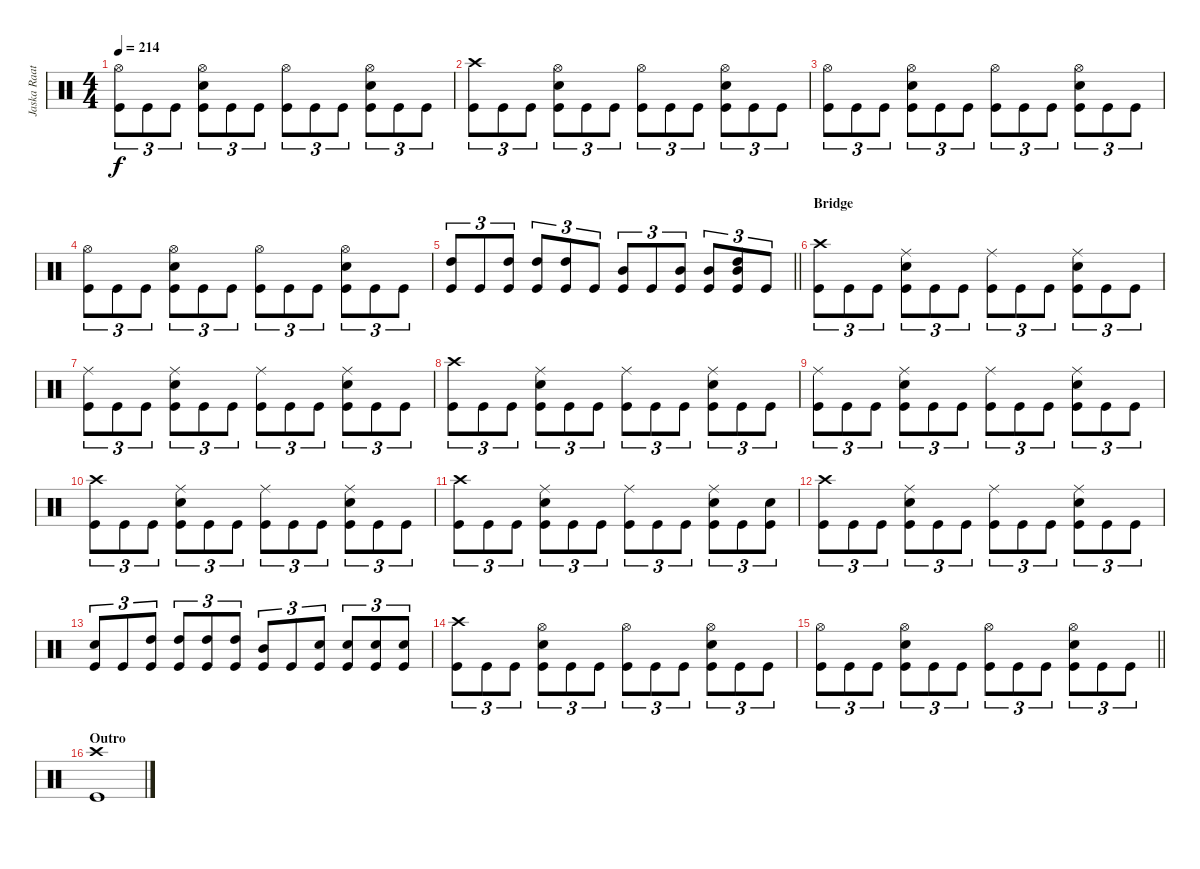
\track ("Jaska Raatikainen" "Jaska Raat") {instrument percussion}
\staff {score}
\articulation defaults
\ts (4 4)
\tempo 214
\clef neutral
\ks c
("Hi-Hat (open)" "Kick (hit)").8{tu (3 2) dy f} "Kick (hit)".8{tu (3 2)} "Kick (hit)".8{tu (3 2)} ("Hi-Hat (open)" "Snare (hit) 2" "Kick (hit)").8{tu (3 2)} "Kick (hit)".8{tu (3 2)} "Kick (hit)".8{tu (3 2)} ("Hi-Hat (open)" "Kick (hit)").8{tu (3 2)} "Kick (hit)".8{tu (3 2)} "Kick (hit)".8{tu (3 2)} ("Hi-Hat (open)" "Snare (hit) 2" "Kick (hit)").8{tu (3 2)} "Kick (hit)".8{tu (3 2)} "Kick (hit)".8{tu (3 2)} |
("Crash high (hit)" "Kick (hit)").8{tu (3 2)} "Kick (hit)".8{tu (3 2)} "Kick (hit)".8{tu (3 2)} ("Hi-Hat (open)" "Snare (hit) 2" "Kick (hit)").8{tu (3 2)} "Kick (hit)".8{tu (3 2)} "Kick (hit)".8{tu (3 2)} ("Hi-Hat (open)" "Kick (hit)").8{tu (3 2)} "Kick (hit)".8{tu (3 2)} "Kick (hit)".8{tu (3 2)} ("Hi-Hat (open)" "Snare (hit) 2" "Kick (hit)").8{tu (3 2)} "Kick (hit)".8{tu (3 2)} "Kick (hit)".8{tu (3 2)} |
("Hi-Hat (open)" "Kick (hit)").8{tu (3 2)} "Kick (hit)".8{tu (3 2)} "Kick (hit)".8{tu (3 2)} ("Hi-Hat (open)" "Snare (hit) 2" "Kick (hit)").8{tu (3 2)} "Kick (hit)".8{tu (3 2)} "Kick (hit)".8{tu (3 2)} ("Hi-Hat (open)" "Kick (hit)").8{tu (3 2)} "Kick (hit)".8{tu (3 2)} "Kick (hit)".8{tu (3 2)} ("Hi-Hat (open)" "Snare (hit) 2" "Kick (hit)").8{tu (3 2)} "Kick (hit)".8{tu (3 2)} "Kick (hit)".8{tu (3 2)} |
("Hi-Hat (open)" "Kick (hit)").8{tu (3 2)} "Kick (hit)".8{tu (3 2)} "Kick (hit)".8{tu (3 2)} ("Hi-Hat (open)" "Snare (hit) 2" "Kick (hit)").8{tu (3 2)} "Kick (hit)".8{tu (3 2)} "Kick (hit)".8{tu (3 2)} ("Hi-Hat (open)" "Kick (hit)").8{tu (3 2)} "Kick (hit)".8{tu (3 2)} "Kick (hit)".8{tu (3 2)} ("Hi-Hat (open)" "Snare (hit) 2" "Kick (hit)").8{tu (3 2)} "Kick (hit)".8{tu (3 2)} "Kick (hit)".8{tu (3 2)} |
\barLineRight lightlight
("High Tom (hit)" "Kick (hit)").8{tu (3 2)} "Kick (hit)".8{tu (3 2)} ("High Tom (hit)" "Kick (hit)").8{tu (3 2)} ("High Tom (hit)" "Kick (hit)").8{tu (3 2)} ("High Tom (hit)" "Kick (hit)").8{tu (3 2)} "Kick (hit)".8{tu (3 2)} ("Mid Tom (hit)" "Kick (hit)").8{tu (3 2)} "Kick (hit)".8{tu (3 2)} ("Mid Tom (hit)" "Kick (hit)").8{tu (3 2)} ("Mid Tom (hit)" "Kick (hit)").8{tu (3 2)} ("High Tom (hit)" "Mid Tom (hit)" "Kick (hit)").8{tu (3 2)} "Kick (hit)".8{tu (3 2)} |
\section ("" "Bridge")
("Crash high (hit)" "Kick (hit)").8{tu (3 2)} "Kick (hit)".8{tu (3 2)} "Kick (hit)".8{tu (3 2)} ("Ride (middle)" "Snare (hit) 2" "Kick (hit)").8{tu (3 2)} "Kick (hit)".8{tu (3 2)} "Kick (hit)".8{tu (3 2)} ("Ride (middle)" "Kick (hit)").8{tu (3 2)} "Kick (hit)".8{tu (3 2)} "Kick (hit)".8{tu (3 2)} ("Ride (middle)" "Snare (hit) 2" "Kick (hit)").8{tu (3 2)} "Kick (hit)".8{tu (3 2)} "Kick (hit)".8{tu (3 2)} |
("Ride (middle)" "Kick (hit)").8{tu (3 2)} "Kick (hit)".8{tu (3 2)} "Kick (hit)".8{tu (3 2)} ("Ride (middle)" "Snare (hit) 2" "Kick (hit)").8{tu (3 2)} "Kick (hit)".8{tu (3 2)} "Kick (hit)".8{tu (3 2)} ("Ride (middle)" "Kick (hit)").8{tu (3 2)} "Kick (hit)".8{tu (3 2)} "Kick (hit)".8{tu (3 2)} ("Ride (middle)" "Snare (hit) 2" "Kick (hit)").8{tu (3 2)} "Kick (hit)".8{tu (3 2)} "Kick (hit)".8{tu (3 2)} |
("Crash high (hit)" "Kick (hit)").8{tu (3 2)} "Kick (hit)".8{tu (3 2)} "Kick (hit)".8{tu (3 2)} ("Ride (middle)" "Snare (hit) 2" "Kick (hit)").8{tu (3 2)} "Kick (hit)".8{tu (3 2)} "Kick (hit)".8{tu (3 2)} ("Ride (middle)" "Kick (hit)").8{tu (3 2)} "Kick (hit)".8{tu (3 2)} "Kick (hit)".8{tu (3 2)} ("Ride (middle)" "Snare (hit) 2" "Kick (hit)").8{tu (3 2)} "Kick (hit)".8{tu (3 2)} "Kick (hit)".8{tu (3 2)} |
("Ride (middle)" "Kick (hit)").8{tu (3 2)} "Kick (hit)".8{tu (3 2)} "Kick (hit)".8{tu (3 2)} ("Ride (middle)" "Snare (hit) 2" "Kick (hit)").8{tu (3 2)} "Kick (hit)".8{tu (3 2)} "Kick (hit)".8{tu (3 2)} ("Ride (middle)" "Kick (hit)").8{tu (3 2)} "Kick (hit)".8{tu (3 2)} "Kick (hit)".8{tu (3 2)} ("Ride (middle)" "Snare (hit) 2" "Kick (hit)").8{tu (3 2)} "Kick (hit)".8{tu (3 2)} "Kick (hit)".8{tu (3 2)} |
("Crash high (hit)" "Kick (hit)").8{tu (3 2)} "Kick (hit)".8{tu (3 2)} "Kick (hit)".8{tu (3 2)} ("Ride (middle)" "Snare (hit) 2" "Kick (hit)").8{tu (3 2)} "Kick (hit)".8{tu (3 2)} "Kick (hit)".8{tu (3 2)} ("Ride (middle)" "Kick (hit)").8{tu (3 2)} "Kick (hit)".8{tu (3 2)} "Kick (hit)".8{tu (3 2)} ("Ride (middle)" "Snare (hit) 2" "Kick (hit)").8{tu (3 2)} "Kick (hit)".8{tu (3 2)} "Kick (hit)".8{tu (3 2)} |
("Crash high (hit)" "Kick (hit)").8{tu (3 2)} "Kick (hit)".8{tu (3 2)} "Kick (hit)".8{tu (3 2)} ("Ride (middle)" "Snare (hit) 2" "Kick (hit)").8{tu (3 2)} "Kick (hit)".8{tu (3 2)} "Kick (hit)".8{tu (3 2)} ("Ride (middle)" "Kick (hit)").8{tu (3 2)} "Kick (hit)".8{tu (3 2)} "Kick (hit)".8{tu (3 2)} ("Ride (middle)" "Snare (hit) 2" "Kick (hit)").8{tu (3 2)} "Kick (hit)".8{tu (3 2)} ("Snare (hit) 2" "Kick (hit)").8{tu (3 2)} |
("Crash high (hit)" "Kick (hit)").8{tu (3 2)} "Kick (hit)".8{tu (3 2)} "Kick (hit)".8{tu (3 2)} ("Ride (middle)" "Snare (hit) 2" "Kick (hit)").8{tu (3 2)} "Kick (hit)".8{tu (3 2)} "Kick (hit)".8{tu (3 2)} ("Ride (middle)" "Kick (hit)").8{tu (3 2)} "Kick (hit)".8{tu (3 2)} "Kick (hit)".8{tu (3 2)} ("Ride (middle)" "Snare (hit) 2" "Kick (hit)").8{tu (3 2)} "Kick (hit)".8{tu (3 2)} "Kick (hit)".8{tu (3 2)} |
("Snare (hit) 2" "Kick (hit)").8{tu (3 2)} "Kick (hit)".8{tu (3 2)} ("High Tom (hit)" "Kick (hit)").8{tu (3 2)} ("High Tom (hit)" "Kick (hit)").8{tu (3 2)} ("High Tom (hit)" "Kick (hit)").8{tu (3 2)} ("High Tom (hit)" "Kick (hit)").8{tu (3 2)} ("Mid Tom (hit)" "Kick (hit)").8{tu (3 2)} "Kick (hit)".8{tu (3 2)} ("Snare (hit) 2" "Kick (hit)").8{tu (3 2)} ("Snare (hit) 2" "Kick (hit)").8{tu (3 2)} ("Snare (hit) 2" "Kick (hit)").8{tu (3 2)} ("Snare (hit) 2" "Kick (hit)").8{tu (3 2)} |
("Crash high (hit)" "Kick (hit)").8{tu (3 2)} "Kick (hit)".8{tu (3 2)} "Kick (hit)".8{tu (3 2)} ("Hi-Hat (open)" "Snare (hit) 2" "Kick (hit)").8{tu (3 2)} "Kick (hit)".8{tu (3 2)} "Kick (hit)".8{tu (3 2)} ("Hi-Hat (open)" "Kick (hit)").8{tu (3 2)} "Kick (hit)".8{tu (3 2)} "Kick (hit)".8{tu (3 2)} ("Hi-Hat (open)" "Snare (hit) 2" "Kick (hit)").8{tu (3 2)} "Kick (hit)".8{tu (3 2)} "Kick (hit)".8{tu (3 2)} |
\barLineRight lightlight
("Hi-Hat (open)" "Kick (hit)").8{tu (3 2)} "Kick (hit)".8{tu (3 2)} "Kick (hit)".8{tu (3 2)} ("Hi-Hat (open)" "Snare (hit) 2" "Kick (hit)").8{tu (3 2)} "Kick (hit)".8{tu (3 2)} "Kick (hit)".8{tu (3 2)} ("Hi-Hat (open)" "Kick (hit)").8{tu (3 2)} "Kick (hit)".8{tu (3 2)} "Kick (hit)".8{tu (3 2)} ("Hi-Hat (open)" "Snare (hit) 2" "Kick (hit)").8{tu (3 2)} "Kick (hit)".8{tu (3 2)} "Kick (hit)".8{tu (3 2)} |
\section ("" "Outro")
("Crash high (hit)" "Kick (hit)").1
